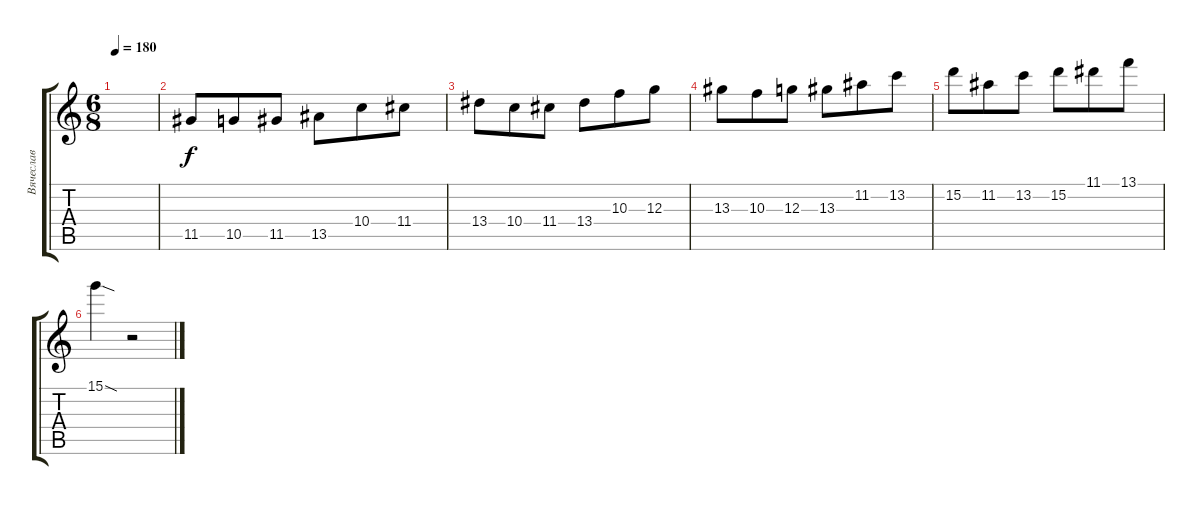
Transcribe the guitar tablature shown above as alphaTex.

\track ("Вячеслав" "Вячеслав") {instrument distortionguitar}
\staff {score tabs}
\tuning (E4 B3 G3 D3 A2 E2) {hide}
\ts (6 8)
\tempo 180
\clef g2
\ks c
|
11.5.8 10.5.8 11.5.8 13.5.8 10.4.8 11.4.8 |
13.4.8 10.4.8 11.4.8 13.4.8 10.3.8 12.3.8 |
13.3.8 10.3.8 12.3.8 13.3.8 11.2.8 13.2.8 |
15.2.8 11.2.8 13.2.8 15.2.8 11.1.8 13.1.8 |
15.1{sod}.4 r.2
